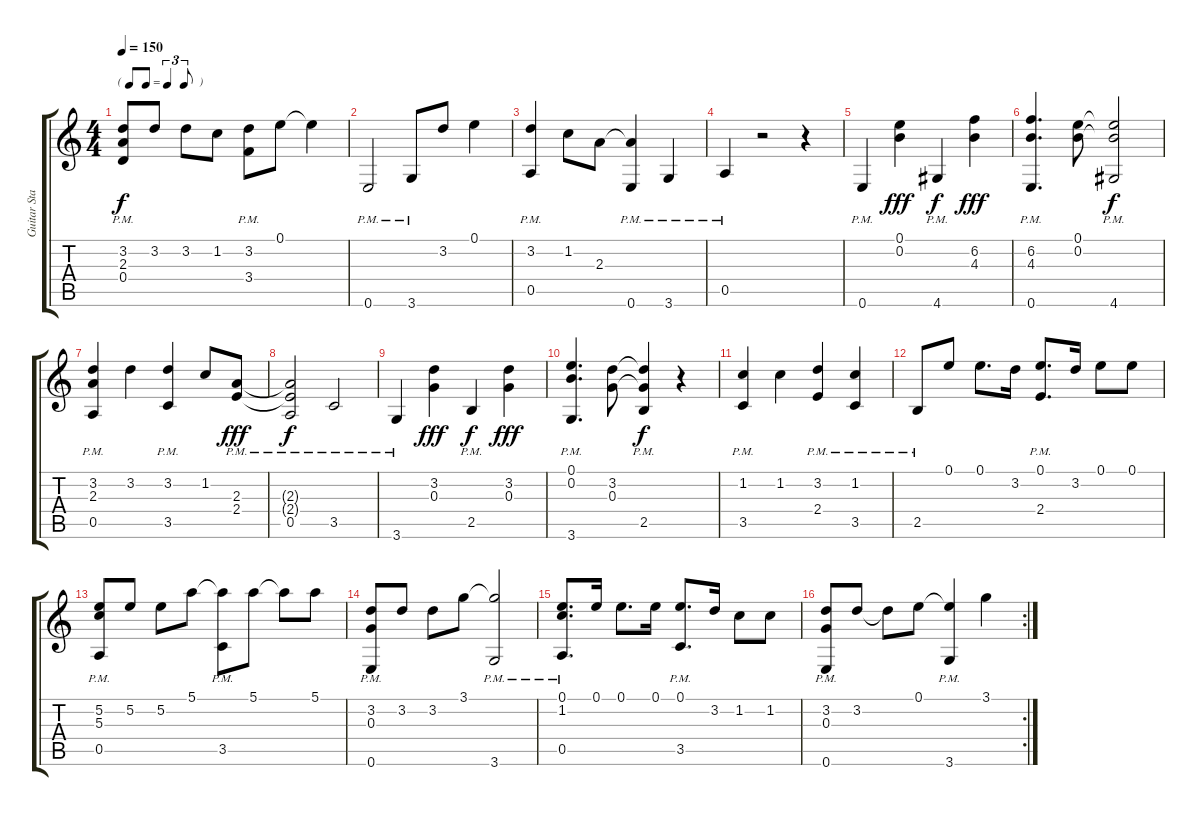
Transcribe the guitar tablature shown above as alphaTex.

\track ("Guitar Standard" "Guitar Sta") {instrument acousticguitarnylon}
\staff {score tabs}
\tuning (E4 B3 G3 D3 A2 E2) {hide}
\ts (4 4)
\tf triplet8th
\tempo 150
\clef g2
\ks c
(3.2 2.3 0.4{pm}).8{dy f} 3.2.8 3.2.8 1.2.8 (3.2 3.4{pm}).8 0.1.8 0.1{t}.4 |
0.6{pm}.2 3.6{pm}.8 3.2.8 0.1.4 |
(3.2 0.5{pm}).4 1.2.8 2.3.8 (2.3{t} 0.6{pm}).4 3.6{pm}.4 |
0.5{pm}.4 r.2 r.4 |
0.6{pm}.4 (0.1 0.2).4{dy fff} 4.6{pm}.4{dy f} (6.2 4.3).4{dy fff} |
(6.2 4.3 0.6{pm}).4{d} (0.1 0.2).8 (0.1{t} 0.2{t} 4.6{pm}).2{dy f} |
(3.2 2.3 0.5{pm}).4 3.2.4 (3.2 3.5{pm}).4 1.2.8 (2.3 2.4{pm}).8{dy fff} |
(2.3{t} 2.4{pm t} 0.5{pm}).2{dy f} 3.5{pm}.2 |
3.6{pm}.4 (3.2 0.3).4{dy fff} 2.5{pm}.4{dy f} (3.2 0.3).4{dy fff} |
(0.1 0.2 3.6{pm}).4{d} (3.2 0.3).8 (3.2{t} 0.3{t} 2.5{pm}).4{dy f} r.4 |
(1.2 3.5{pm}).4 1.2.4 (3.2 2.4{pm}).4 (1.2 3.5{pm}).4 |
2.5{pm}.8 0.1.8 0.1.8{d} 3.2.16 (0.1 2.4{pm}).8{d} 3.2.16 0.1.8 0.1.8 |
(5.2 5.3 0.5{pm}).8 5.2.8 5.2.8 5.1.8 (5.1{t} 3.5{pm}).8 5.1.8 5.1{t}.8 5.1.8 |
(3.2 0.3 0.6{pm}).8 3.2.8 3.2.8 3.1.8 (3.1{t} 3.6{pm}).2 |
(0.1 1.2 0.5{pm}).8{d} 0.1.16 0.1.8{d} 0.1.16 (0.1 3.5{pm}).8{d} 3.2.16 1.2.8 1.2.8 |
\rc 2
(3.2 0.3 0.6{pm}).8 3.2.8 3.2{t}.8 0.1.8 (0.1{t} 3.6{pm}).4 3.1.4
